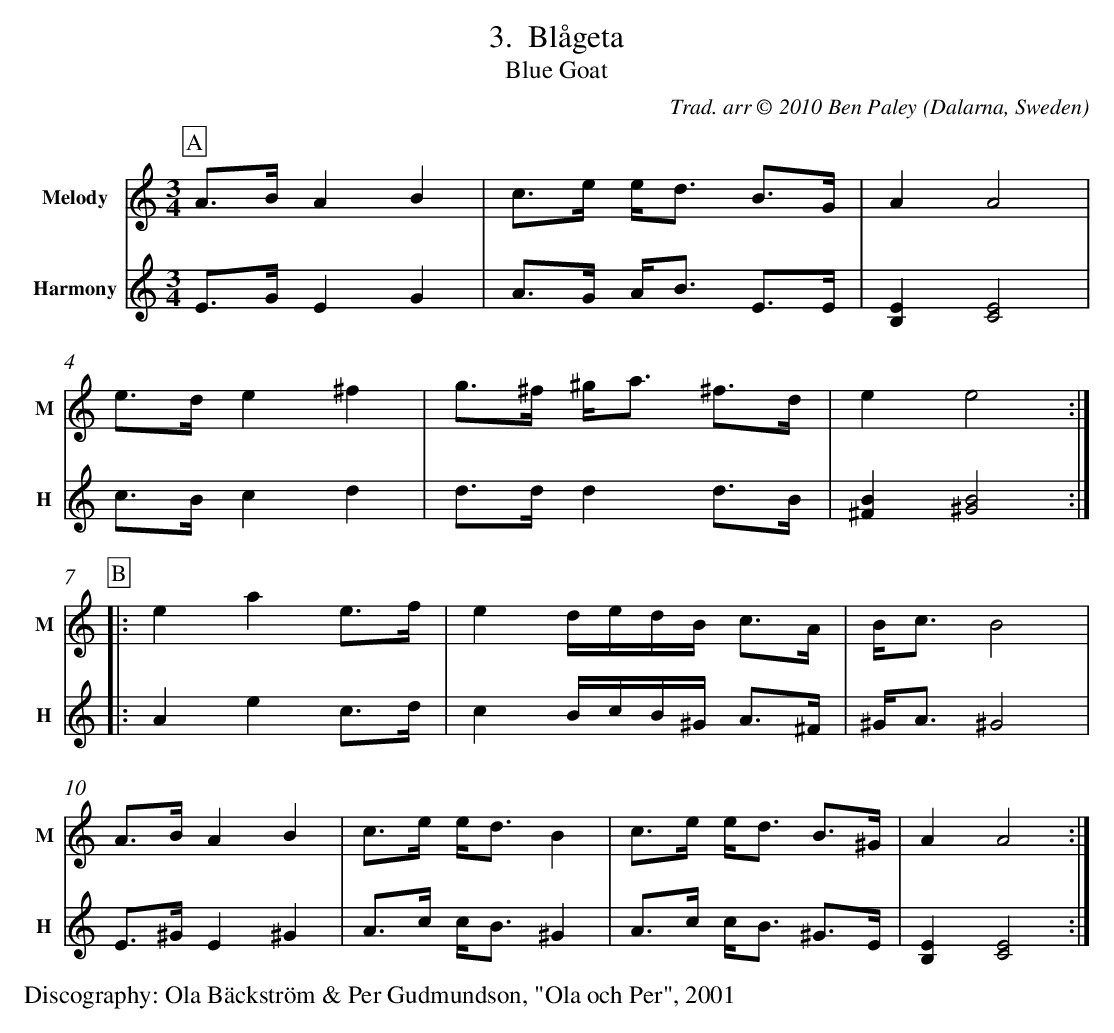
X:1
T:Blågeta
T:Blue Goat
L:1/8
M:3/4
C:Trad. arr © 2010 Ben Paley
O:Dalarna, Sweden
K:Am
V:M clef=treble  name="Melody"   snm="M"
V:H clef=treble  name="Harmony"   snm="H"
%%score M|H
P:A
[V:M]A>B A2 B2 | c>e e<d B>G | A2 A4 |
[V:H]E>G E2 G2 | A>G A<B E>E | [B,2E2] [C4E4] |
[V:M]e>d e2 ^f2 | g>^f ^g<a ^f>d | e2 e4 :|
[V:H]c>B c2 d2 | d>d d2 d>B | [^F2B2] [^G4B4] :|
P:B
[V:M]|: e2 a2 e>f | e2 d/2e/d/2B/2 c>A | B<c B4 |
[V:H]|: A2 e2 c>d | c2 B/2c/2B/2^G/2 A>^F | ^G<A ^G4 |
[V:M]A>B A2 B2 | c>e e<d B2 | c>e e<d B>^G | A2 A4 :|
[V:H]E>^G E2 ^G2 | A>c c<B ^G2 | A>c c<B ^G>E | [B,2E2] [C4E4] :|
